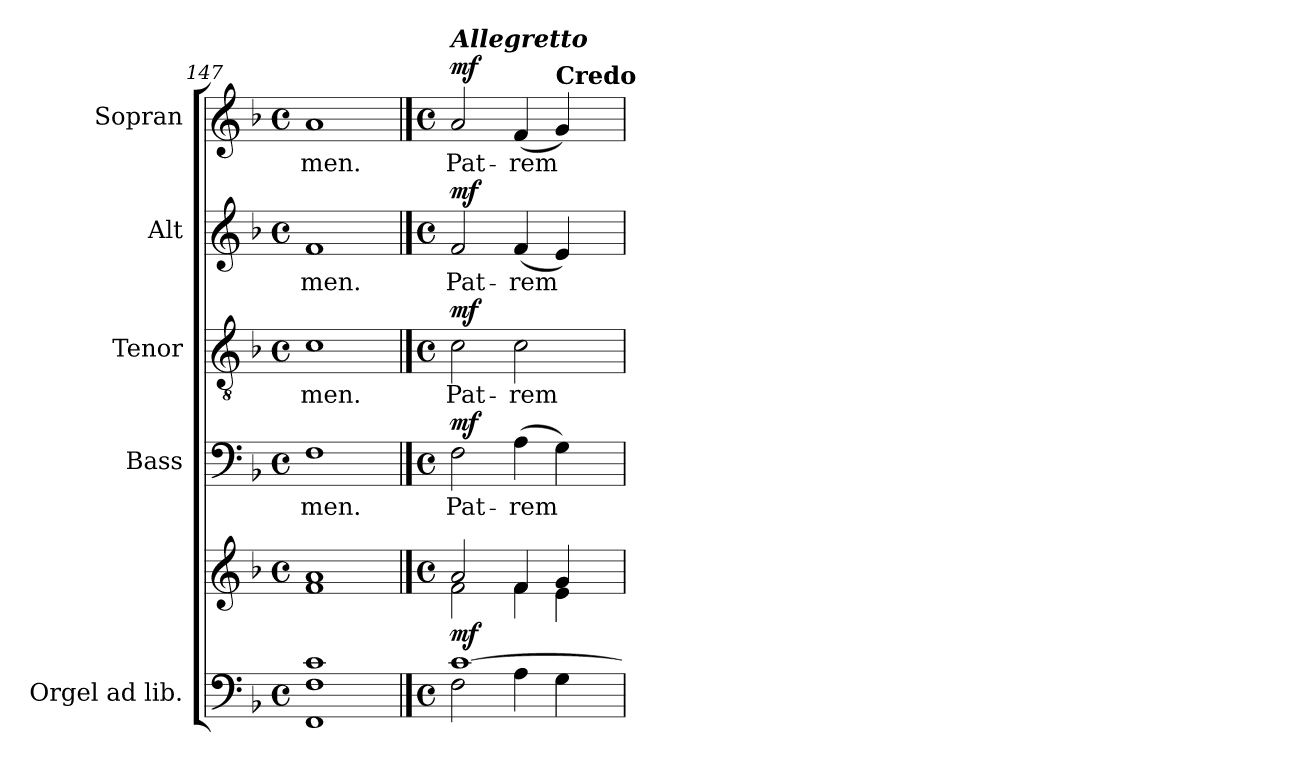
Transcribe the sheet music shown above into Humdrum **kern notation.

**kern	**kern	**dynam	**kern	**text	**dynam	**kern	**text	**dynam	**kern	**text	**dynam	**kern	**text	**dynam
*part5	*part5	*part5	*part4	*part4	*part4	*part3	*part3	*part3	*part2	*part2	*part2	*part1	*part1	*part1
*staff6	*staff5	*staff5/6	*staff4	*staff4	*staff4	*staff3	*staff3	*staff3	*staff2	*staff2	*staff2	*staff1	*staff1	*staff1
*I"Orgel ad lib.	*	*	*I"Bass	*	*	*I"Tenor	*	*	*I"Alt	*	*	*I"Sopran	*	*
*	*	*	*I'B.	*	*	*I'T.	*	*	*I'A.	*	*	*I'S.	*	*
*clefF4	*clefG2	*	*clefF4	*	*	*clefGv2	*	*	*clefG2	*	*	*clefG2	*	*
*k[b-]	*k[b-]	*	*k[b-]	*	*	*k[b-]	*	*	*k[b-]	*	*	*k[b-]	*	*
*F:	*F:	*	*F:	*	*	*F:	*	*	*F:	*	*	*F:	*	*
*M4/4	*M4/4	*	*M4/4	*	*	*M4/4	*	*	*M4/4	*	*	*M4/4	*	*
*met(c)	*met(c)	*	*met(c)	*	*	*met(c)	*	*	*met(c)	*	*	*met(c)	*	*
=147	=147	=147	=147	=147	=147	=147	=147	=147	=147	=147	=147	=147	=147	=147
*^	*^	*	*	*	*	*	*	*	*	*	*	*	*	*
!	!	!	!	!	!	!LO:LY:b	!	!	!LO:LY:b	!	!	!LO:LY:b	!	!	!LO:LY:b	!
1F 1c	1FF	1a	1f	.	1F	-men.	.	1c	-men.	.	1f	-men.	.	1a	-men.	.
!!LO:PB:g=z
==148	==148	==148	==148	==148	==148	==148	==148	==148	==148	==148	==148	==148	==148	==148	==148	==148
*M4/4	*	*M4/4	*	*	*M4/4	*	*	*M4/4	*	*	*M4/4	*	*	*M4/4	*	*
*met(c)	*	*met(c)	*	*	*met(c)	*	*	*met(c)	*	*	*met(c)	*	*	*met(c)	*	*
!	!	!	!	!	!	!	!	!	!	!	!	!	!	!LO:TX:a:Bi:t=Allegretto	!	!
!	!	!	!	!LO:DY:b	!	!LO:LY:b	!LO:DY:a	!	!LO:LY:b	!LO:DY:a	!	!LO:LY:b	!LO:DY:a	!	!LO:LY:b	!LO:DY:a
[>1c	2F\	2a/	2f\	mf	2F\	Pat-	mf	2c\	Pat-	mf	2f/	Pat-	mf	2a/	Pat-	mf
!	!	!	!	!	!	!LO:LY:b	!	!	!LO:LY:b	!	!	!LO:LY:b	!	!	!LO:LY:b	!
.	4A\	4f/	4f\	.	(>4A\	-rem	.	2c\	-rem	.	(<4f/	-rem	.	(<4f/	-rem	.
!	!	!	!	!	!	!	!	!	!	!	!	!	!	!LO:TX:a:B:t=Credo	!	!
.	4G\	4g/	4e\	.	4G\)	.	.	.	.	.	4e/)	.	.	4g/)	.	.
*v	*v	*	*	*	*	*	*	*	*	*	*	*	*	*	*	*
*	*v	*v	*	*	*	*	*	*	*	*	*	*	*	*	*
=	=	=	=	=	=	=	=	=	=	=	=	=	=	=
*-	*-	*-	*-	*-	*-	*-	*-	*-	*-	*-	*-	*-	*-	*-
